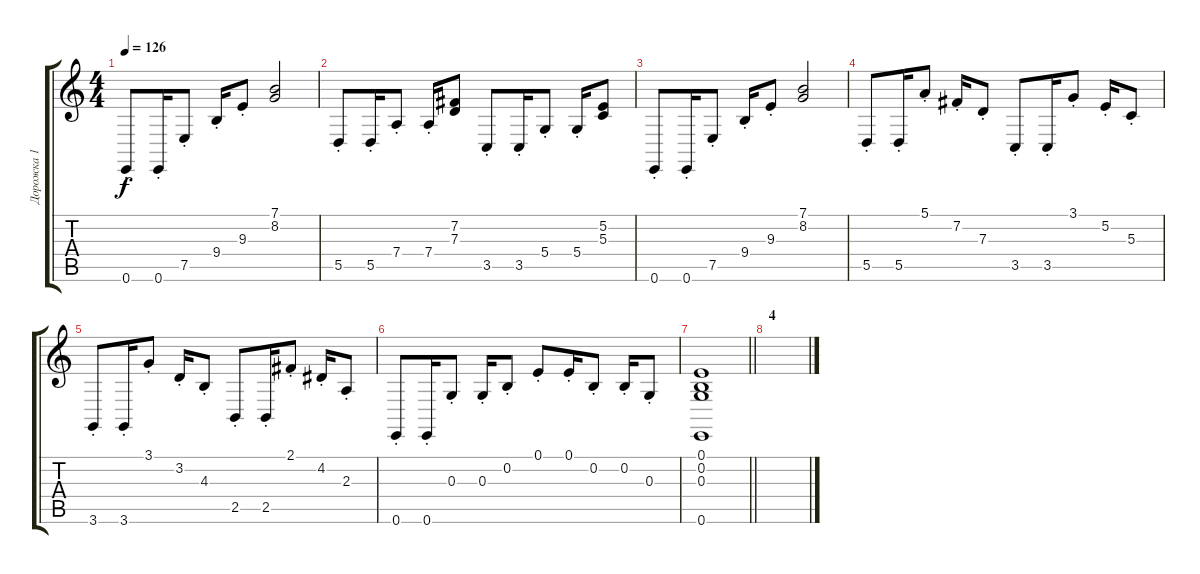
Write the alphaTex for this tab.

\track ("Дорожка 1" "Дорожка 1") {instrument lead2sawtooth}
\staff {score tabs}
\tuning (E4 B3 G3 D3 A2 E2) {hide}
\ts (4 4)
\tempo 126
\clef g2
\ks c
0.6{st}.8{dy f} 0.6{st}.16 7.5{st}.8 9.4{st}.16 9.3{st}.8 (7.1 8.2).2 |
5.5{st}.8 5.5{st}.16 7.4{st}.8 7.4{st}.16 (7.2 7.3).8 3.5{st}.8 3.5{st}.16 5.4{st}.8 5.4{st}.16 (5.2 5.3).8 |
0.6{st}.8 0.6{st}.16 7.5{st}.8 9.4{st}.16 9.3{st}.8 (7.1 8.2).2 |
5.5{st}.8 5.5{st}.16 5.1{st}.8 7.2{st}.16 7.3{st}.8 3.5{st}.8 3.5{st}.16 3.1{st}.8 5.2{st}.16 5.3{st}.8 |
3.6{st}.8 3.6{st}.16 3.1{st}.8 3.2{st}.16 4.3{st}.8 2.5{st}.8 2.5{st}.16 2.1{st}.8 4.2{st}.16 2.3{st}.8 |
0.6{st}.8 0.6{st}.16 0.3{st}.8 0.3{st}.16 0.2{st}.8 0.1{st}.8 0.1{st}.16 0.2{st}.8 0.2{st}.16 0.3{st}.8 |
\barLineRight lightlight
(0.1 0.2 0.3 0.6).1 |
\section ("" "4")
